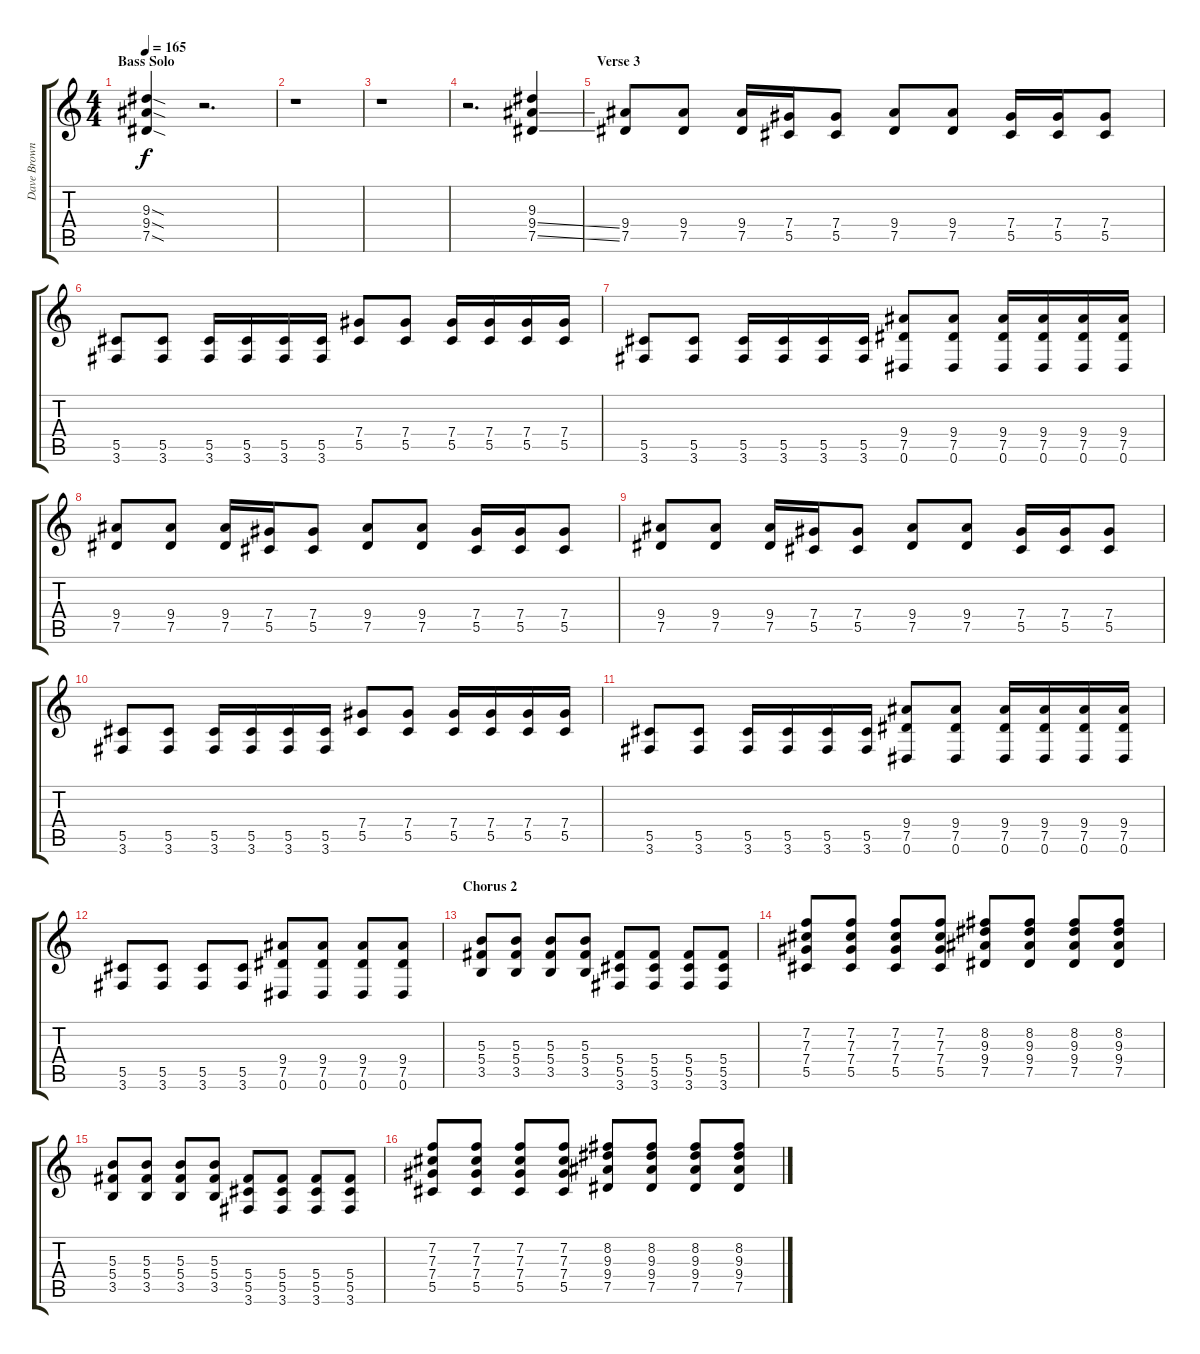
\track ("Dave Brownsound" "Dave Brown") {instrument overdrivenguitar}
\staff {score tabs}
\tuning (Eb4 Bb3 Gb3 Db3 Ab2 Eb2) {hide}
\ts (4 4)
\section ("" "Bass Solo")
\tempo 165
\clef g2
\ks c
(9.3{sod} 9.4{sod} 7.5{sod}).4{dy f} r.2{d} |
r.1 |
r.1 |
r.2{d} (9.3 9.4{ss} 7.5{ss}).4 |
\section ("" "Verse 3")
(9.4 7.5).8 (9.4 7.5).8 (9.4 7.5).16 (7.4 5.5).16 (7.4 5.5).8 (9.4 7.5).8 (9.4 7.5).8 (7.4 5.5).16 (7.4 5.5).16 (7.4 5.5).8 |
(5.5 3.6).8 (5.5 3.6).8 (5.5 3.6).16 (5.5 3.6).16 (5.5 3.6).16 (5.5 3.6).16 (7.4 5.5).8 (7.4 5.5).8 (7.4 5.5).16 (7.4 5.5).16 (7.4 5.5).16 (7.4 5.5).16 |
(5.5 3.6).8 (5.5 3.6).8 (5.5 3.6).16 (5.5 3.6).16 (5.5 3.6).16 (5.5 3.6).16 (9.4 7.5 0.6).8 (9.4 7.5 0.6).8 (9.4 7.5 0.6).16 (9.4 7.5 0.6).16 (9.4 7.5 0.6).16 (9.4 7.5 0.6).16 |
(9.4 7.5).8 (9.4 7.5).8 (9.4 7.5).16 (7.4 5.5).16 (7.4 5.5).8 (9.4 7.5).8 (9.4 7.5).8 (7.4 5.5).16 (7.4 5.5).16 (7.4 5.5).8 |
(9.4 7.5).8 (9.4 7.5).8 (9.4 7.5).16 (7.4 5.5).16 (7.4 5.5).8 (9.4 7.5).8 (9.4 7.5).8 (7.4 5.5).16 (7.4 5.5).16 (7.4 5.5).8 |
(5.5 3.6).8 (5.5 3.6).8 (5.5 3.6).16 (5.5 3.6).16 (5.5 3.6).16 (5.5 3.6).16 (7.4 5.5).8 (7.4 5.5).8 (7.4 5.5).16 (7.4 5.5).16 (7.4 5.5).16 (7.4 5.5).16 |
(5.5 3.6).8 (5.5 3.6).8 (5.5 3.6).16 (5.5 3.6).16 (5.5 3.6).16 (5.5 3.6).16 (9.4 7.5 0.6).8 (9.4 7.5 0.6).8 (9.4 7.5 0.6).16 (9.4 7.5 0.6).16 (9.4 7.5 0.6).16 (9.4 7.5 0.6).16 |
(5.5 3.6).8 (5.5 3.6).8 (5.5 3.6).8 (5.5 3.6).8 (9.4 7.5 0.6).8 (9.4 7.5 0.6).8 (9.4 7.5 0.6).8 (9.4 7.5 0.6).8 |
\section ("" "Chorus 2")
(5.3 5.4 3.5).8 (5.3 5.4 3.5).8 (5.3 5.4 3.5).8 (5.3 5.4 3.5).8 (5.4 5.5 3.6).8 (5.4 5.5 3.6).8 (5.4 5.5 3.6).8 (5.4 5.5 3.6).8 |
(7.2 7.3 7.4 5.5).8 (7.2 7.3 7.4 5.5).8 (7.2 7.3 7.4 5.5).8 (7.2 7.3 7.4 5.5).8 (8.2 9.3 9.4 7.5).8 (8.2 9.3 9.4 7.5).8 (8.2 9.3 9.4 7.5).8 (8.2 9.3 9.4 7.5).8 |
(5.3 5.4 3.5).8 (5.3 5.4 3.5).8 (5.3 5.4 3.5).8 (5.3 5.4 3.5).8 (5.4 5.5 3.6).8 (5.4 5.5 3.6).8 (5.4 5.5 3.6).8 (5.4 5.5 3.6).8 |
(7.2 7.3 7.4 5.5).8 (7.2 7.3 7.4 5.5).8 (7.2 7.3 7.4 5.5).8 (7.2 7.3 7.4 5.5).8 (8.2 9.3 9.4 7.5).8 (8.2 9.3 9.4 7.5).8 (8.2 9.3 9.4 7.5).8 (8.2 9.3 9.4 7.5).8
